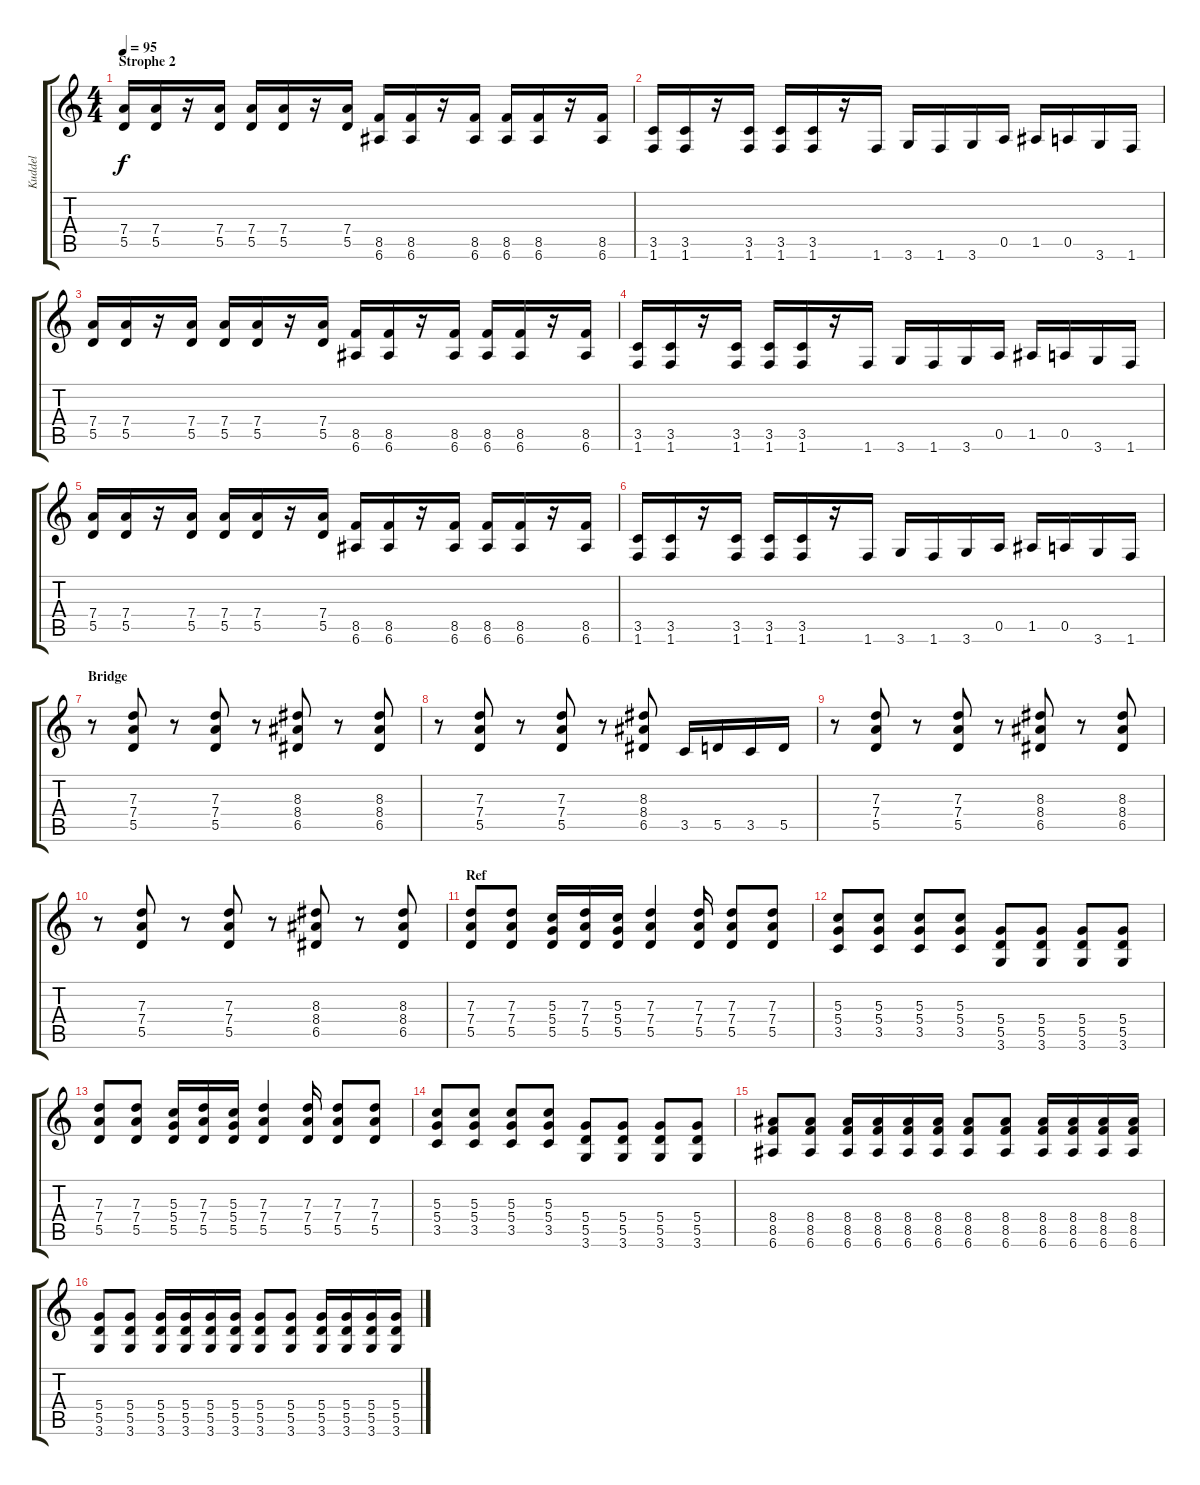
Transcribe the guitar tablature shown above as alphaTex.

\track ("Kuddel" "Kuddel") {instrument distortionguitar}
\staff {score tabs}
\tuning (E4 B3 G3 D3 A2 E2) {hide}
\ts (4 4)
\section ("" "Strophe 2")
\tempo 95
\clef g2
\ks c
(7.4 5.5).16{dy f} (7.4 5.5).16 r.16 (7.4 5.5).16 (7.4 5.5).16 (7.4 5.5).16 r.16 (7.4 5.5).16 (8.5 6.6).16 (8.5 6.6).16 r.16 (8.5 6.6).16 (8.5 6.6).16 (8.5 6.6).16 r.16 (8.5 6.6).16 |
(3.5 1.6).16 (3.5 1.6).16 r.16 (3.5 1.6).16 (3.5 1.6).16 (3.5 1.6).16 r.16 1.6.16 3.6.16 1.6.16 3.6.16 0.5.16 1.5.16 0.5.16 3.6.16 1.6.16 |
(7.4 5.5).16 (7.4 5.5).16 r.16 (7.4 5.5).16 (7.4 5.5).16 (7.4 5.5).16 r.16 (7.4 5.5).16 (8.5 6.6).16 (8.5 6.6).16 r.16 (8.5 6.6).16 (8.5 6.6).16 (8.5 6.6).16 r.16 (8.5 6.6).16 |
(3.5 1.6).16 (3.5 1.6).16 r.16 (3.5 1.6).16 (3.5 1.6).16 (3.5 1.6).16 r.16 1.6.16 3.6.16 1.6.16 3.6.16 0.5.16 1.5.16 0.5.16 3.6.16 1.6.16 |
(7.4 5.5).16 (7.4 5.5).16 r.16 (7.4 5.5).16 (7.4 5.5).16 (7.4 5.5).16 r.16 (7.4 5.5).16 (8.5 6.6).16 (8.5 6.6).16 r.16 (8.5 6.6).16 (8.5 6.6).16 (8.5 6.6).16 r.16 (8.5 6.6).16 |
(3.5 1.6).16 (3.5 1.6).16 r.16 (3.5 1.6).16 (3.5 1.6).16 (3.5 1.6).16 r.16 1.6.16 3.6.16 1.6.16 3.6.16 0.5.16 1.5.16 0.5.16 3.6.16 1.6.16 |
\section ("" "Bridge")
r.8 (7.3 7.4 5.5).8 r.8 (7.3 7.4 5.5).8 r.8 (8.3 8.4 6.5).8 r.8 (8.3 8.4 6.5).8 |
r.8 (7.3 7.4 5.5).8 r.8 (7.3 7.4 5.5).8 r.8 (8.3 8.4 6.5).8 3.5.16 5.5.16 3.5.16 5.5.16 |
r.8 (7.3 7.4 5.5).8 r.8 (7.3 7.4 5.5).8 r.8 (8.3 8.4 6.5).8 r.8 (8.3 8.4 6.5).8 |
r.8 (7.3 7.4 5.5).8 r.8 (7.3 7.4 5.5).8 r.8 (8.3 8.4 6.5).8 r.8 (8.3 8.4 6.5).8 |
\section ("" "Ref")
(7.3 7.4 5.5).8 (7.3 7.4 5.5).8 (5.3 5.4 5.5).16 (7.3 7.4 5.5).16 (5.3 5.4 5.5).16 (7.3 7.4 5.5).4 (7.3 7.4 5.5).16 (7.3 7.4 5.5).8 (7.3 7.4 5.5).8 |
(5.3 5.4 3.5).8 (5.3 5.4 3.5).8 (5.3 5.4 3.5).8 (5.3 5.4 3.5).8 (5.4 5.5 3.6).8 (5.4 5.5 3.6).8 (5.4 5.5 3.6).8 (5.4 5.5 3.6).8 |
(7.3 7.4 5.5).8 (7.3 7.4 5.5).8 (5.3 5.4 5.5).16 (7.3 7.4 5.5).16 (5.3 5.4 5.5).16 (7.3 7.4 5.5).4 (7.3 7.4 5.5).16 (7.3 7.4 5.5).8 (7.3 7.4 5.5).8 |
(5.3 5.4 3.5).8 (5.3 5.4 3.5).8 (5.3 5.4 3.5).8 (5.3 5.4 3.5).8 (5.4 5.5 3.6).8 (5.4 5.5 3.6).8 (5.4 5.5 3.6).8 (5.4 5.5 3.6).8 |
(8.4 8.5 6.6).8 (8.4 8.5 6.6).8 (8.4 8.5 6.6).16 (8.4 8.5 6.6).16 (8.4 8.5 6.6).16 (8.4 8.5 6.6).16 (8.4 8.5 6.6).8 (8.4 8.5 6.6).8 (8.4 8.5 6.6).16 (8.4 8.5 6.6).16 (8.4 8.5 6.6).16 (8.4 8.5 6.6).16 |
(5.4 5.5 3.6).8 (5.4 5.5 3.6).8 (5.4 5.5 3.6).16 (5.4 5.5 3.6).16 (5.4 5.5 3.6).16 (5.4 5.5 3.6).16 (5.4 5.5 3.6).8 (5.4 5.5 3.6).8 (5.4 5.5 3.6).16 (5.4 5.5 3.6).16 (5.4 5.5 3.6).16 (5.4 5.5 3.6).16
